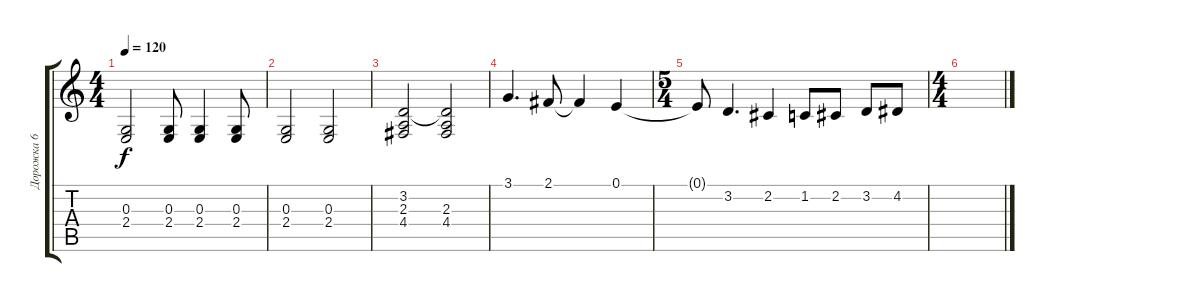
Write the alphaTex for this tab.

\track ("Дорожка 6" "Дорожка 6") {instrument fx7echoes}
\staff {score tabs}
\tuning (E4 B3 G3 D3 A2 E2) {hide}
\ts (4 4)
\tempo 120
\clef g2
\ks c
(0.3 2.4).2{dy f} (0.3 2.4).8 (0.3 2.4).4 (0.3 2.4).8 |
(0.3 2.4).2 (0.3 2.4).2 |
(3.2 2.3 4.4).2 (3.2{t} 2.3 4.4).2 |
3.1.4{d} 2.1.8 2.1{t}.4 0.1.4 |
\ts (5 4)
0.1{t}.8 3.2.4{d} 2.2.4 1.2.8 2.2.8 3.2.8 4.2.8 |
\ts (4 4)
